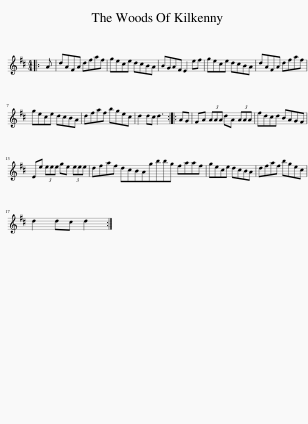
X:1
L:1/8
M:4/4
I:linebreak $
K:D
V:1 treble
V:1
|: A | dAFA dfaf | gece dcBA | BGAF E2 ef | gece dcBA | %5
 dAFA dfaf |$ gece dcBA | dfaf bgec | d2 dc d3 :: AG | %10
 FA (3AAA dA (3AAA | fdcd BAGF |$ Ee (3eee ge (3eee | dfaf dcBAgbbg faaf | gece dcBA | %15
 dfaf bgec |$ d2 dc d2 :| %17
